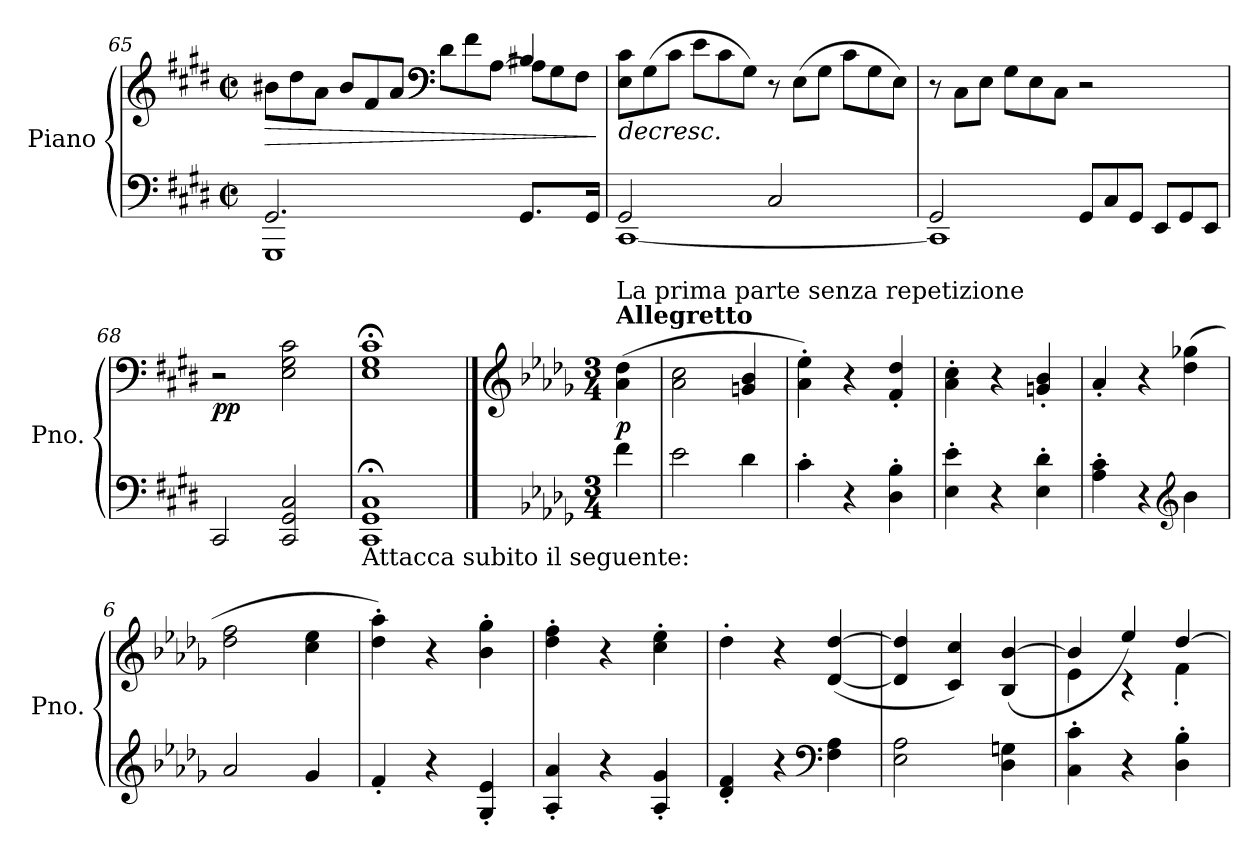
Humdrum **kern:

**kern	**kern	**dynam
*part1	*part1	*part1
*staff2	*staff1	*staff1/2
*I"Piano	*	*
*I'Pno.	*	*
!!LO:LB:g=z
*clefF4	*clefG2	*
*k[f#c#g#d#]	*k[f#c#g#d#]	*
*M2/2	*M2/2	*
*met(c|)	*met(c|)	*
=65	=65	=65
*^	*	*
!	!	!	!LO:HP:b
*	*	*^	*
*	*	*	*Xtuplet	*
2.GG#/	1GGG#	4ryy	12b#X\L	>
.	.	.	12dd#\	.
.	.	.	12a\J	.
.	.	4raayy	12b#/L	.
.	.	.	12f#/	.
.	.	.	12a/J	.
*	*	*clefF4	*	*
.	.	4reyy	12d#\L	.
.	.	.	12f#\	.
.	.	.	[12A\J	.
8.GG#/L	.	4B#X/	12A\L]	.
.	.	.	12G#\	.
.	.	.	12F#\J	.
16GG#/Jk	.	.	.	.
*v	*v	*	*	*
*	*v	*v	*
.	.	]
=66	=66	=66
*^	*	*
!	!	!LO:TX:b:i:t=decresc.	!
2GG#/	[1CC#	12E\ 12c#\L	.
.	.	(>12G#\	.
.	.	12c#\J	.
.	.	12e\L	.
.	.	12c#\	.
.	.	12G#\J)	.
2C#/	.	12r	.
.	.	(>12E\L	.
.	.	12G#\J	.
.	.	12c#\L	.
.	.	12G#\	.
.	.	12E\J)	.
=67	=67	=67	=67
2GG#/	1CC#]	12r	.
.	.	(>12C#\L	.
.	.	12E\J	.
.	.	12G#\L	.
.	.	12E\	.
.	.	12C#\J	.
*Xtuplet	*	*	*
12GG#/L	.	2r	.
12C#/	.	.	.
12GG#/J	.	.	.
12EE/L	.	.	.
12GG#/	.	.	.
12EE/J	.	.	.
*v	*v	*	*
=68	=68	=68
!	!	!LO:DY:b
2CC#/)	2r	pp
2CC#/ 2GG#/ 2C#/	2E\ 2G#\ 2c#\	.
=69	=69	=69
!LO:TX:b:t=Attacca subito il seguente&colon;	!	!
1CC#;< 1GG#;< 1C#;<	1E;< 1G#;< 1c#;<	.
!!LO:PB:g=z
==1	==1	==1
*	*clefG2	*
*k[b-e-a-d-g-]	*k[b-e-a-d-g-]	*
*M3/4	*M3/4	*
!	!LO:TX:a:B:t=Allegretto	!
!	!LO:TX:a:t=La prima parte senza repetizione	!
!	!	!LO:DY:b
4f\	(>4a-\ 4dd-\	p
=2	=2	=2
2e-\	2a-\ 2cc\	.
4d-\	4gn/ 4b-/	.
=3	=3	=3
4c'\	4a-\' 4ee-\')	.
4r	4r	.
4D-\' 4B-\'	4f/' 4dd-/'	.
=4	=4	=4
4E-\' 4e-\'	4a-\' 4cc\'	.
4r	4r	.
4E-\' 4d-\'	4gn/' 4b-/'	.
=5	=5	=5
4A-\' 4c\'	4a-'/	.
4r	4r	.
*clefG2	*	*
4b-\	(>4dd-\ 4gg-X\	.
=6	=6	=6
2a-/	2dd-\ 2ff\	.
4g-/	4cc\ 4ee-\	.
=7	=7	=7
4f'/	4dd-\' 4aa-\')	.
4r	4r	.
4G-/' 4e-/'	4b-\' 4gg-\'	.
=8	=8	=8
4A-/' 4a-/'	4dd-\' 4ff\'	.
4r	4r	.
4A-/' 4g-/'	4cc\' 4ee-\'	.
=9	=9	=9
4d-/' 4f/'	4dd-'\	.
4r	4r	.
*clefF4	*	*
4F\ 4A-\	(<[4d-/ [4dd-/	.
=10	=10	=10
2E-\ 2A-\	4d-/] 4dd-/]	.
.	4c/ 4cc/)	.
4D-\ 4Gn\	(>4B-/ [4b-/	.
!!LO:LB:g=z
=11	=11	=11
*	*^	*
4C\' 4c\'	4b-/]	4e-\	.
4r	4ee-/)	4r	.
4D-\' 4B-\'	[4dd-/	4f'\	.
*	*v	*v	*
=	=	=
*-	*-	*-
